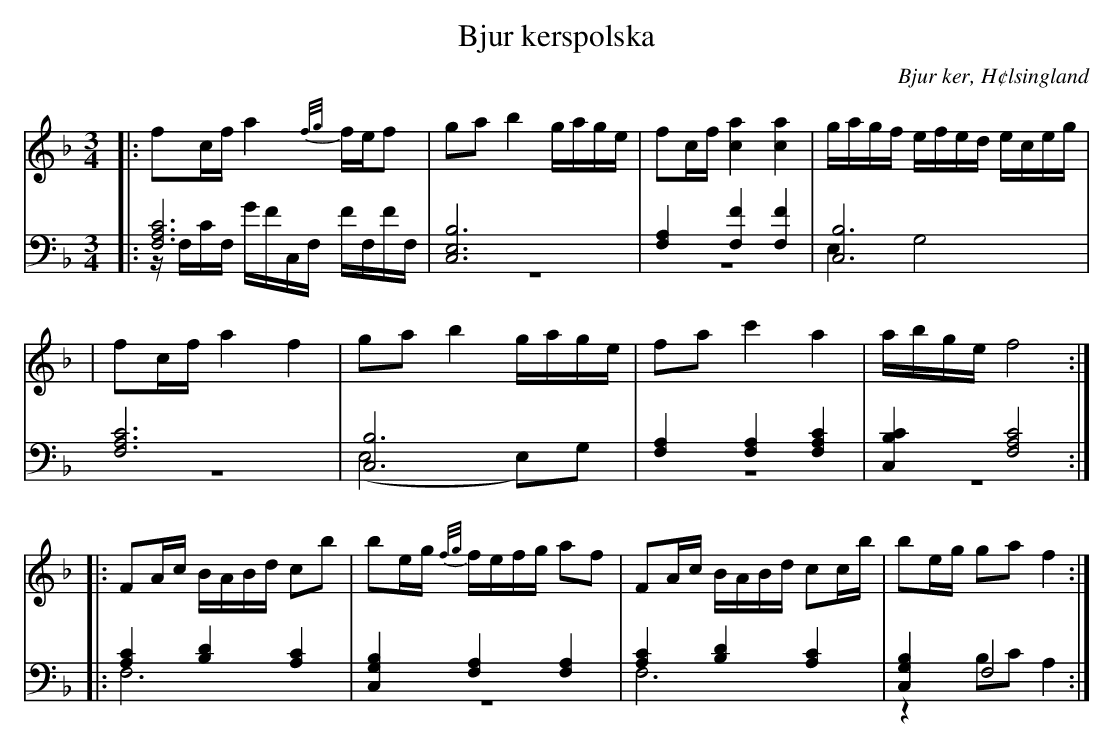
X:1
T: Bjur kerspolska
O: Bjur ker, H¢lsingland
M: 3/4
L: 1/8
K: F
V:1
V:2
V:3 merge
V: 1
|:fc/f/ a2 {f/g/}f/e/f|ga b2 g/a/g/e/|fc/f/ [c2a2] [c2a2]|g/a/g/f/ e/f/e/d/ e/c/e/g/|
|fc/f/ a2 f2|ga b2 g/a/g/e/|fa c'2 a2| a/b/g/e/ f4:|
|:FA/c/ B/A/B/d/ cb|be/g/ {f/g/}f/e/f/g/ af|FA/c/ B/A/B/d/ cc/b/|be/g/ ga f2:|
V:2 clef=bass
|:[F,6A,6C6]|[C,6E,6B,6]|[F,2A,2] [F,2F2] [F,2F2]|[C,6B,6]|
[F,6A,6C6]|[C,6B,6]|[F,2A,2] [F,2A,2] [F,2A,2C2]|[C,2B,2C2] [F,4A,4C4]:|
 |:[A,2C2] [B,2D2] [A,2C2]|[C,2G,2B,2] [F,2A,2] [F,2A,2]|[A,2C2] [B,2D2] [A,2C2]|[C,2G,2B,2] F,4 :|
V:3 clef=bass
 |:z/F,/C/F,/ G/F/C,/F,/ F/F,/F/F,/|z6|z6|E,2 G,4|
 |z6|(E,4 E,)G,|z6|z6:|
|:F,6|z6|F,6|z2 B,C A,2:|
